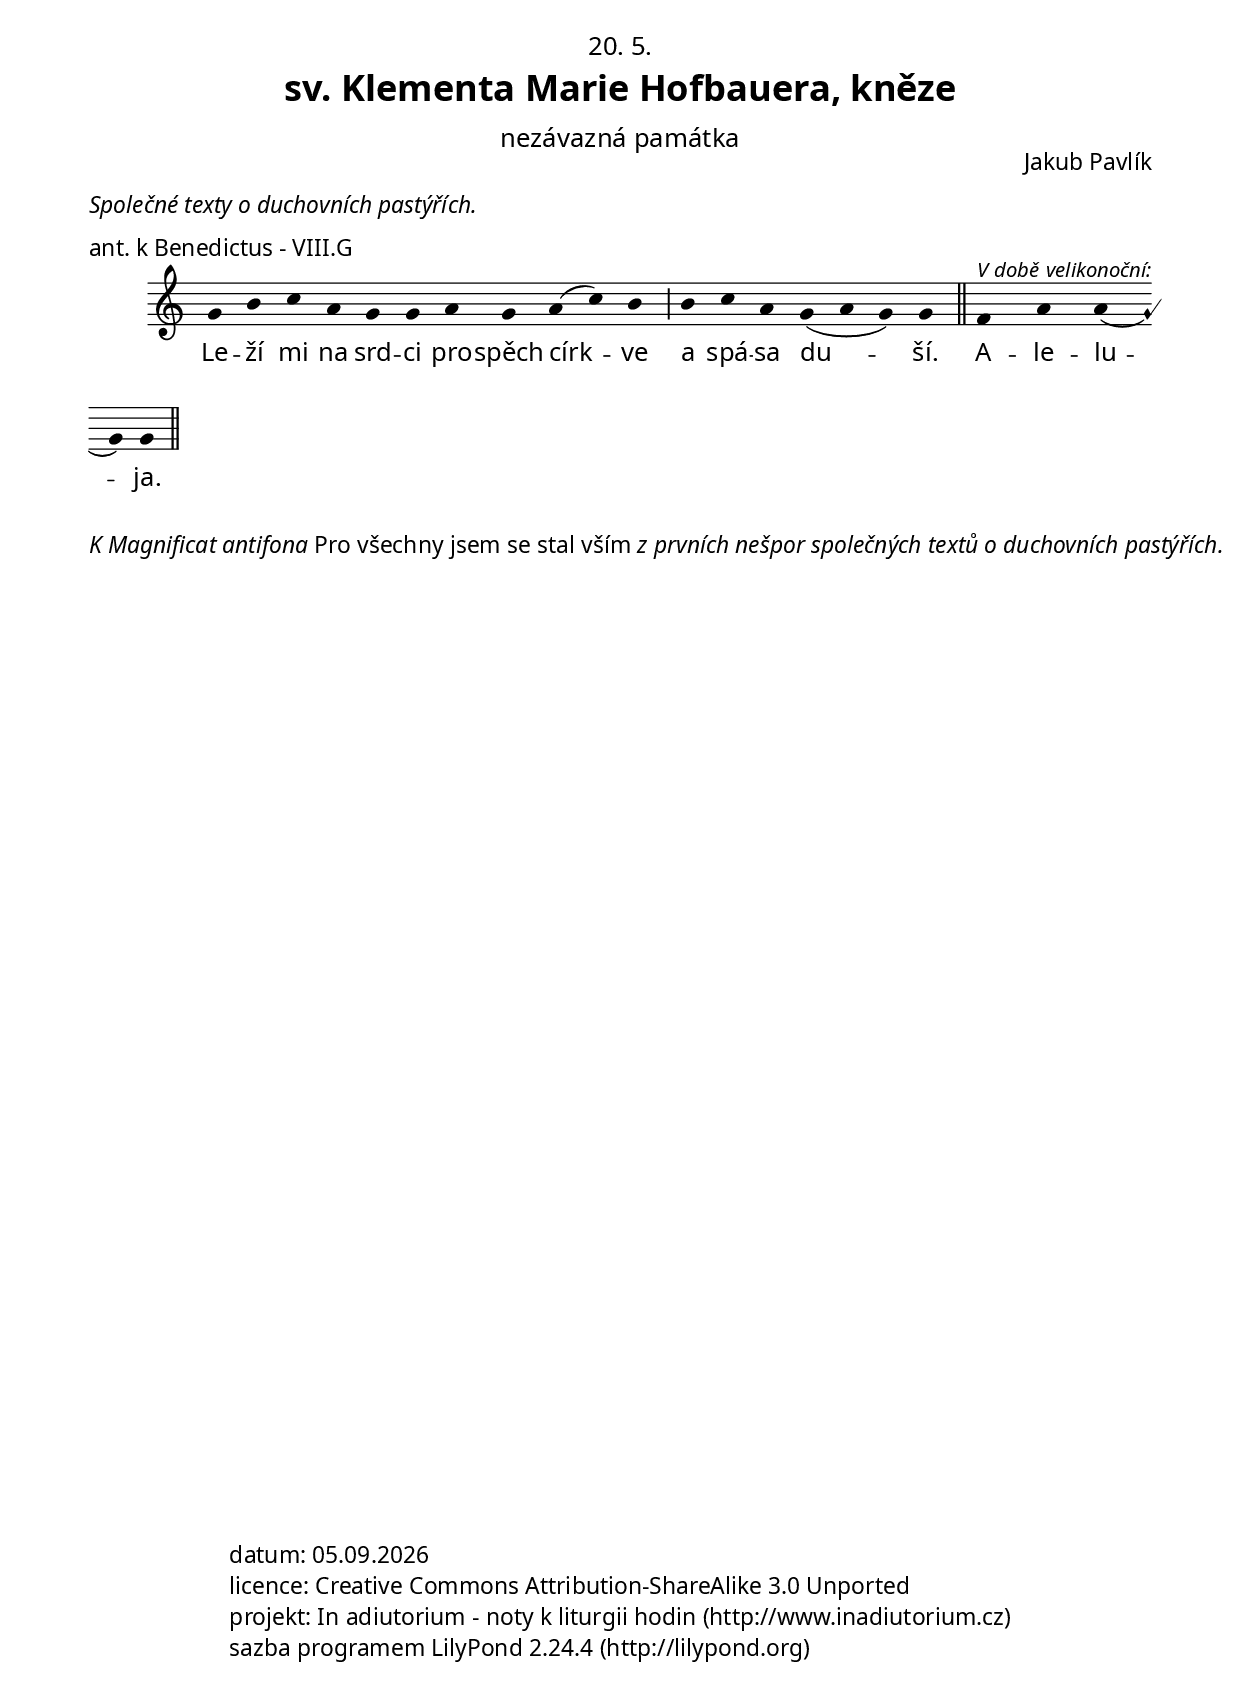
\version "2.19.16"

\include "../spolecne.ly"

\header {
  title = \markup\titleSvatek
            "sv. Klementa Marie Hofbauera, kněze"
            "nezávazná památka"
            "20. 5."
  composer = "Jakub Pavlík"
}

\markup\communia #'(#:pastyr)

\score {
  \relative c'' {
    \choralniRezim
    g4 b c a g g a g a( c) b \barMaior
    b c a g( a g) g \barFinalis

    f^\markup\rubrVelikAleluja a a( g) g \barFinalis
  }
  \addlyrics {
    Le -- ží mi na srd -- ci pro -- spěch círk -- ve
    a spá -- sa du -- ší.

    A -- le -- lu -- ja.
  }
  \header {
    quid = "ant. k Benedictus"
    modus = "VIII"
    differentia = "G"
    psalmus = ""
    id = "aben"
    piece = \markup {\sestavTitulekBezZalmu}
  }
}

\markup\italic{
  K Magnificat antifona \upright{Pro všechny jsem se stal vším}
  z prvních nešpor společných textů o duchovních pastýřích.
}